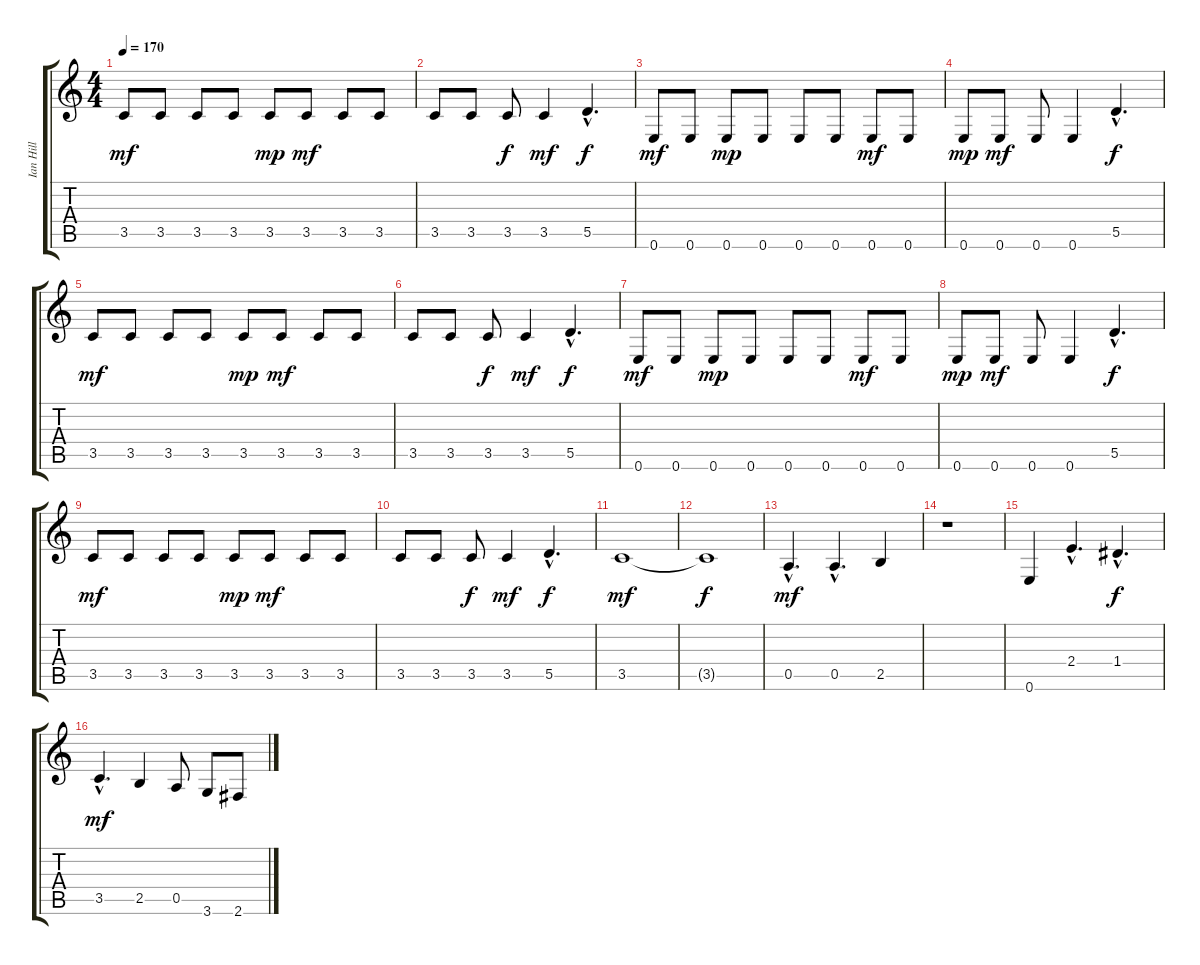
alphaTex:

\track ("Ian Hill" "Ian Hill") {instrument electricbasspick}
\staff {score tabs}
\tuning (E4 B3 G3 D3 A2 E2) {hide}
\ts (4 4)
\tempo 170
\clef g2
\ks c
3.5.8{dy mf} 3.5.8 3.5.8 3.5.8 3.5.8{dy mp} 3.5.8{dy mf} 3.5.8 3.5.8 |
3.5.8 3.5.8 3.5.8{dy f} 3.5.4{dy mf} 5.5{hac}.4{d dy f} |
0.6.8{dy mf} 0.6.8 0.6.8{dy mp} 0.6.8 0.6.8 0.6.8 0.6.8{dy mf} 0.6.8 |
0.6.8{dy mp} 0.6.8{dy mf} 0.6.8 0.6.4 5.5{hac}.4{d dy f} |
3.5.8{dy mf} 3.5.8 3.5.8 3.5.8 3.5.8{dy mp} 3.5.8{dy mf} 3.5.8 3.5.8 |
3.5.8 3.5.8 3.5.8{dy f} 3.5.4{dy mf} 5.5{hac}.4{d dy f} |
0.6.8{dy mf} 0.6.8 0.6.8{dy mp} 0.6.8 0.6.8 0.6.8 0.6.8{dy mf} 0.6.8 |
0.6.8{dy mp} 0.6.8{dy mf} 0.6.8 0.6.4 5.5{hac}.4{d dy f} |
3.5.8{dy mf} 3.5.8 3.5.8 3.5.8 3.5.8{dy mp} 3.5.8{dy mf} 3.5.8 3.5.8 |
3.5.8 3.5.8 3.5.8{dy f} 3.5.4{dy mf} 5.5{hac}.4{d dy f} |
3.5.1{dy mf} |
3.5{t}.1{dy f} |
0.5{hac}.4{d dy mf} 0.5{hac}.4{d} 2.5.4 |
r.1 |
0.6.4 2.4{hac}.4{d} 1.4{hac}.4{d dy f} |
3.5{hac}.4{d dy mf} 2.5.4 0.5.8 3.6.8 2.6.8
